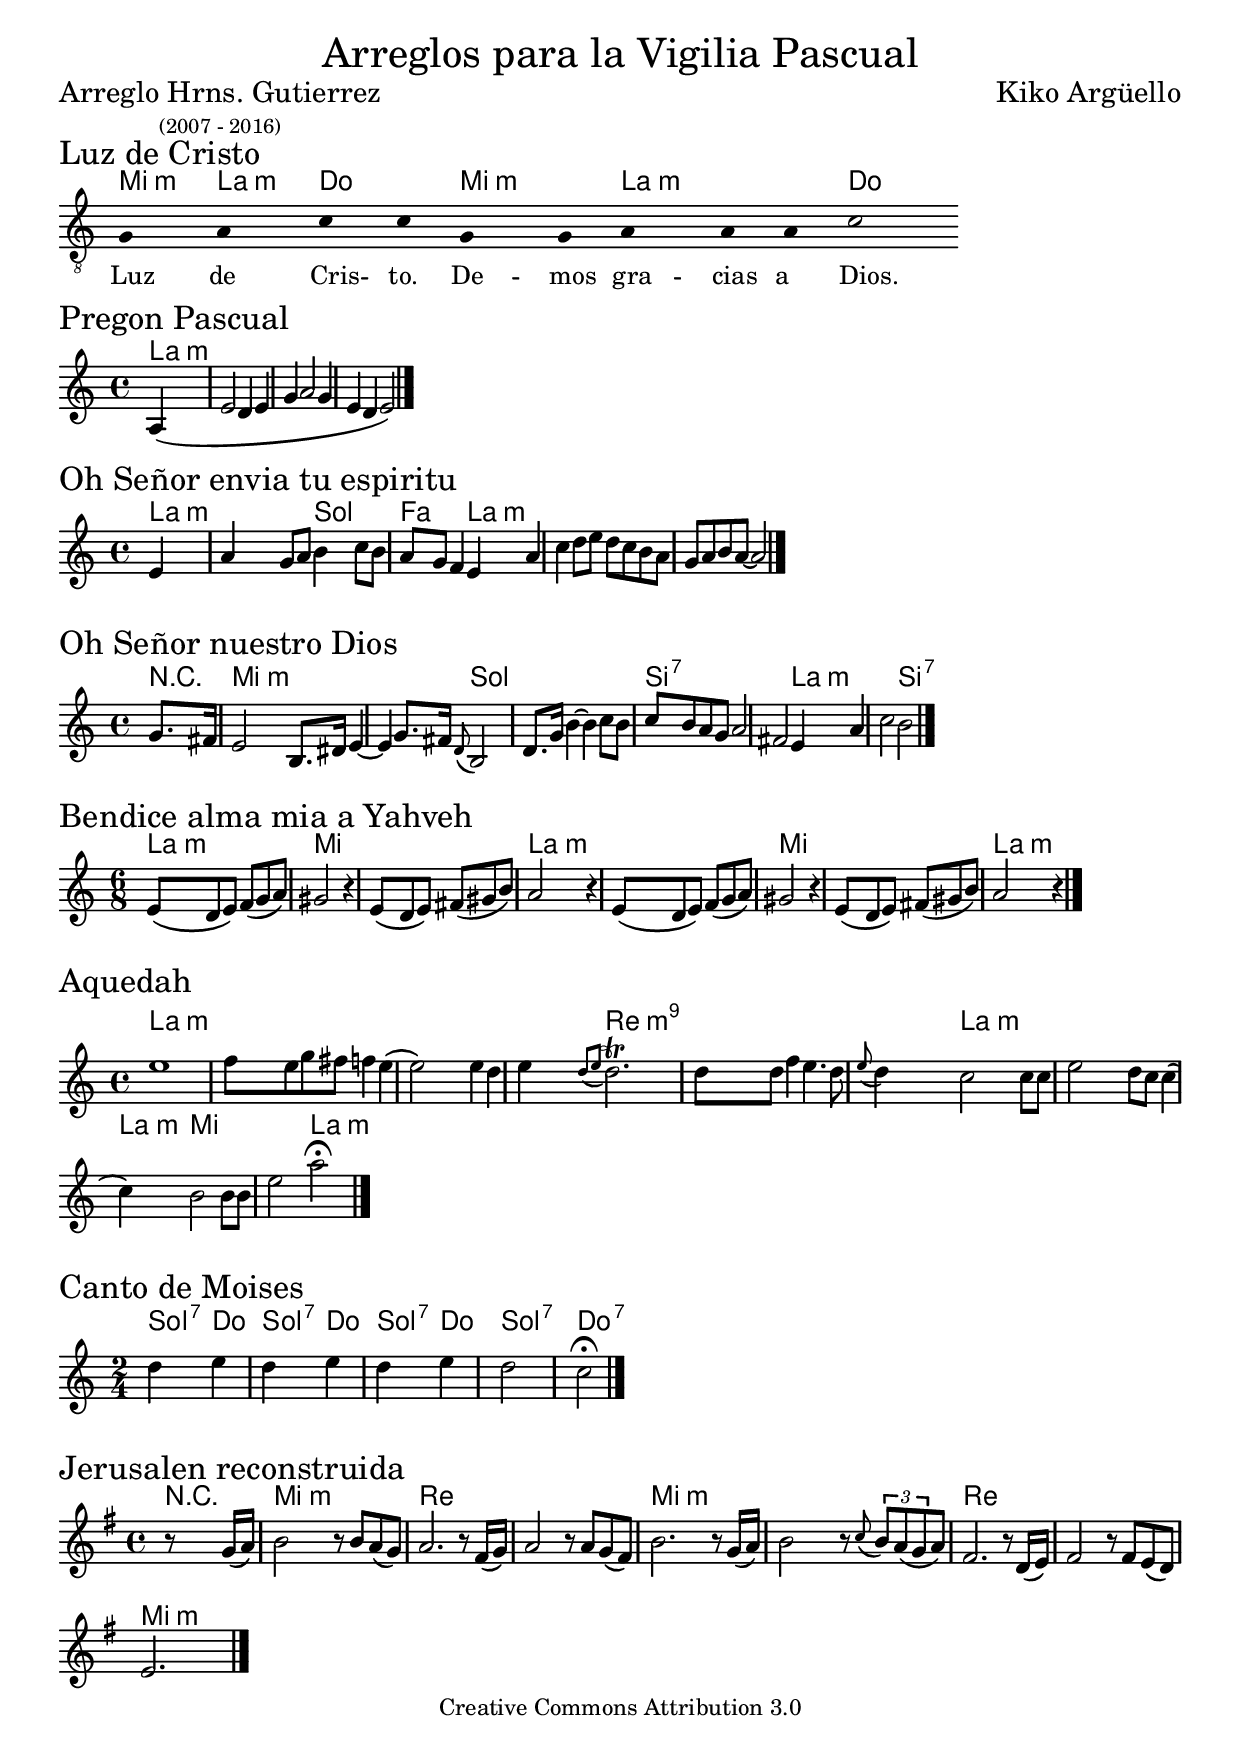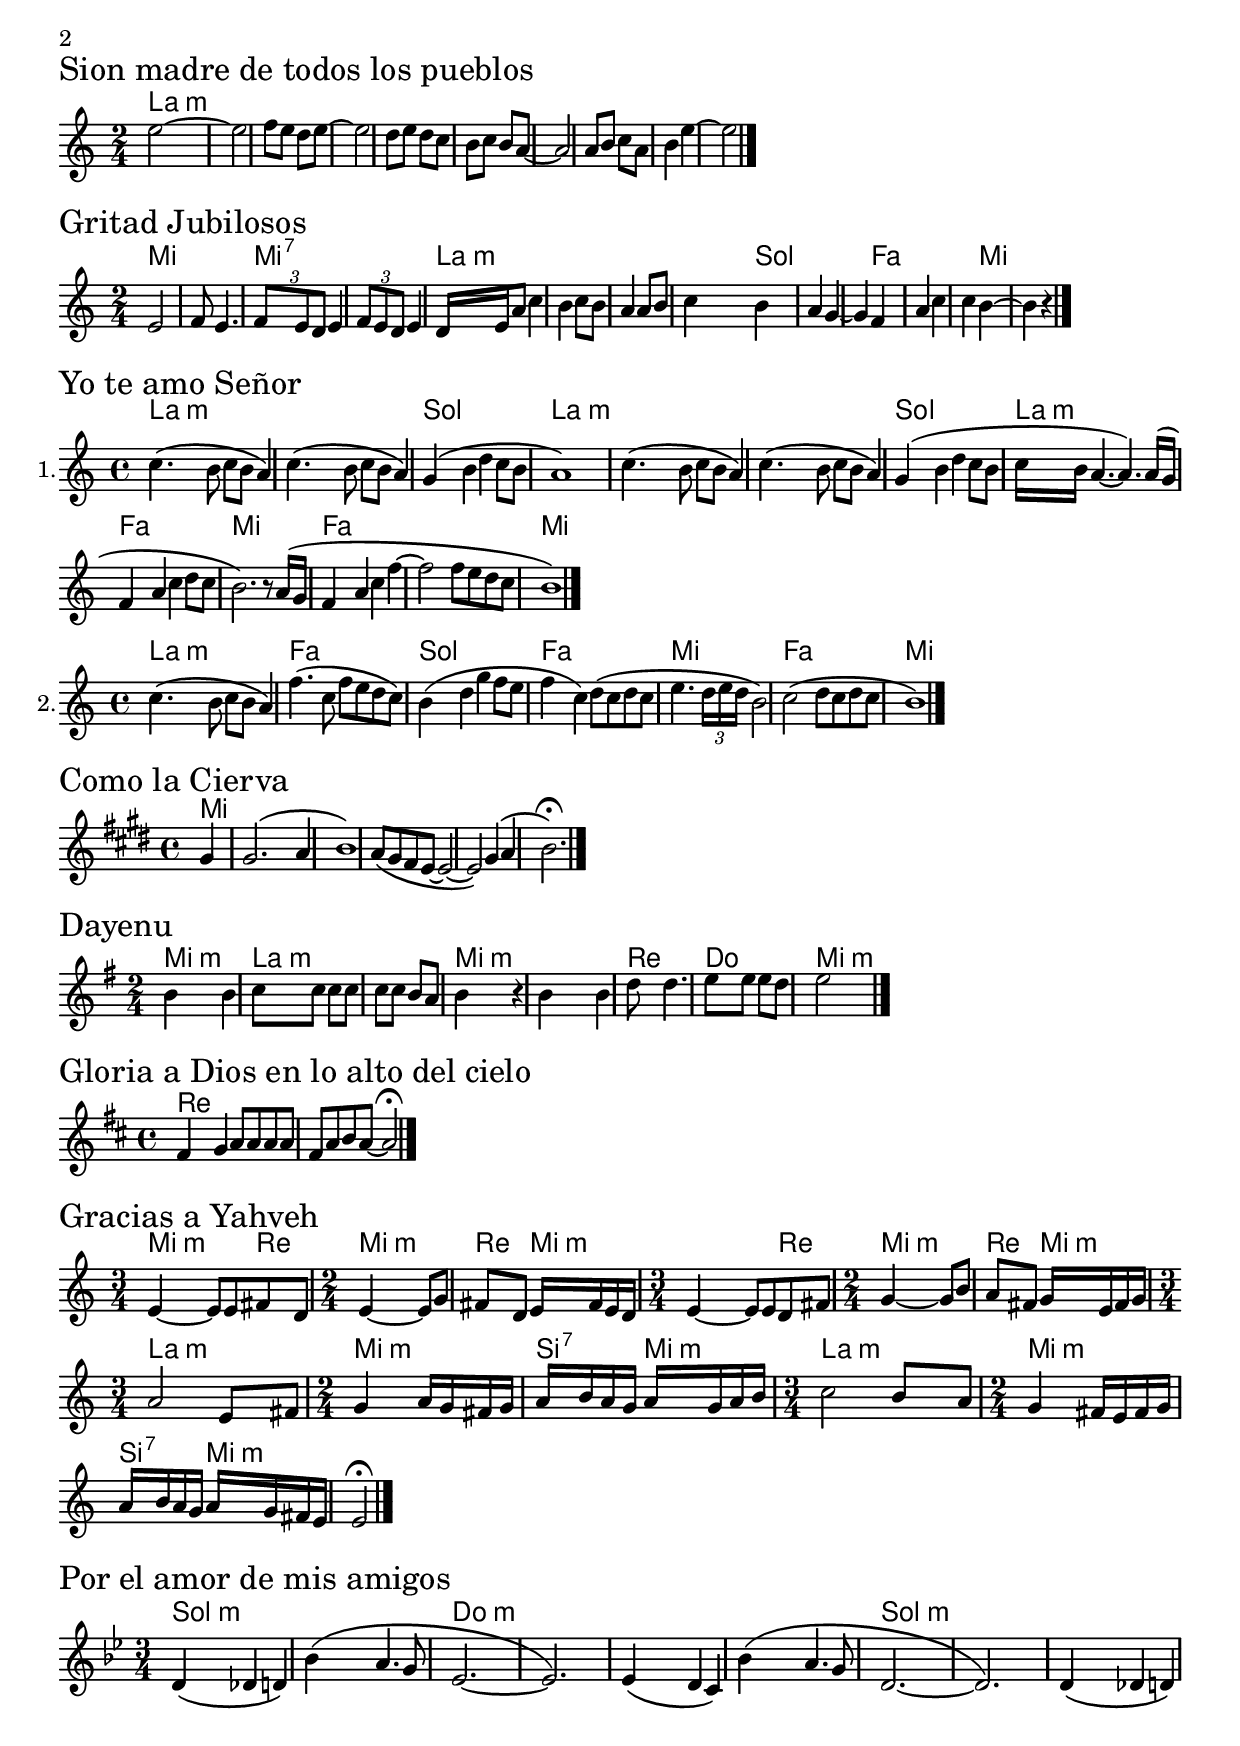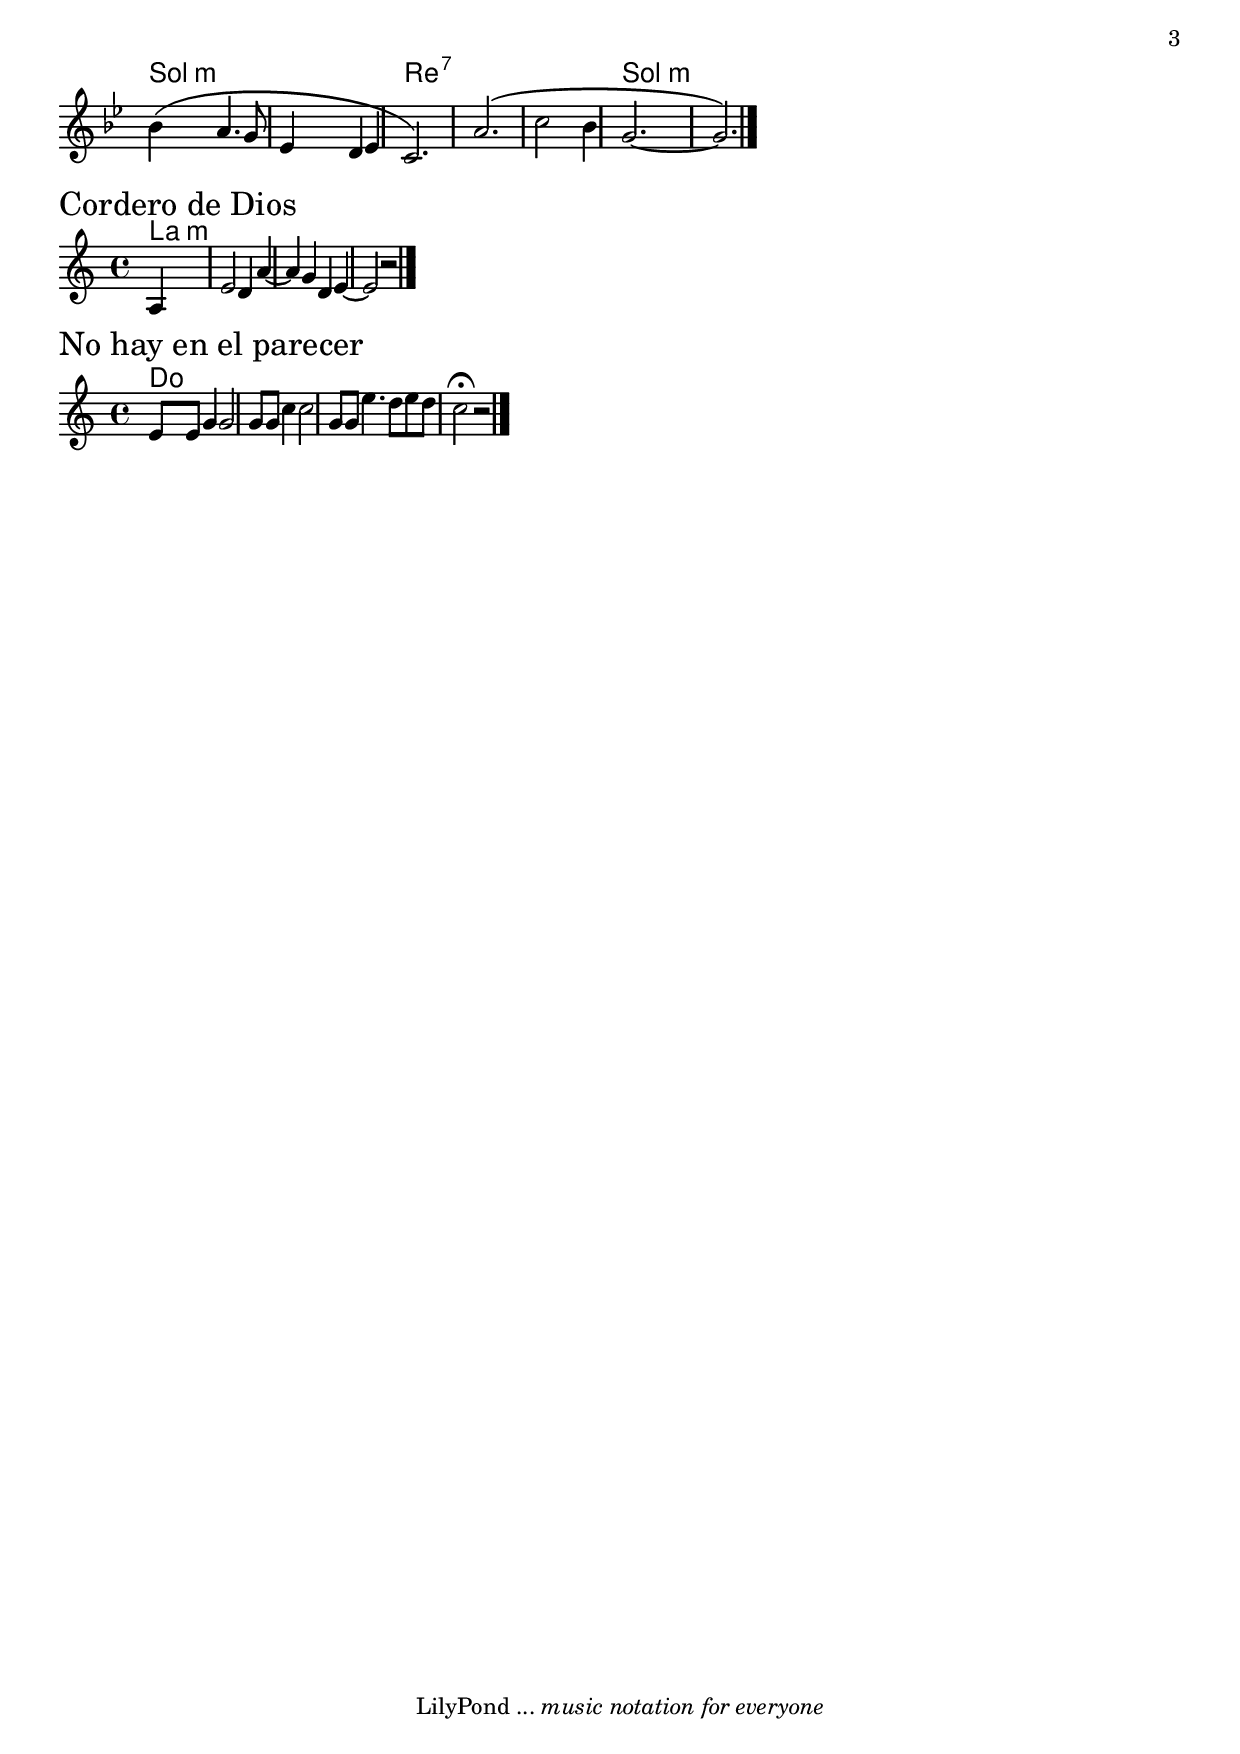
%% Castos pascuales

\language "espanol"
\version "2.19.32"

%% Incluciones de contexto
\include "gregorian.ly"

%% Incluciones personalizadas

    % --- Musica
    luz_cristo = \relative do' {
      \clef "G_8"
      %Escribir la musica aqui...
      \time 1/4
      \override Lyrics.LyricText.X-extent  = #'(0 . 3)
      sol4 la do do \finalis
      sol sol la la la do2 \finalis
    }

    % --- Letra
    luz_cristo_letra = \lyricmode { 
      Luz de Cris -- to. 
      De -- mos gra -- cias a Dios.
    }
    
    % --- Acordes
    luz_cristo_acordes = \new ChordNames {
      \set chordChanges = ##t
      \italianChords
      \chordmode { 
          mi4:m la4:m do2
          mi2:m la2.:m do2
      }
    }


% --- Musica
pregon_musica = \relative do'' {
  %Escribir la musica aqui...
  \partial 4 la,4( 
  mi'2 re4 mi 
  sol la2 sol4 
  mi4 re mi2)
  \bar "|."
}
  
% --- Acordes
pregon_acordes = \new ChordNames {
  \set chordChanges = ##t
  \italianChords
  \chordmode { 
  la4:m  
  }
}


% --- Musica
ohseñor_musica = \relative do' {
  %Escribir la musica aqui...
  \partial 4 mi4 
  la4 sol8 la si4 do8 si
  la8 sol fa4 mi la 
  do4 re8 mi re do si la 
  sol8 la si la~ la2
  \bar "|."
}
  
% --- Acordes
ohseñor_acordes = \new ChordNames {
  \set chordChanges = ##t
  \italianChords
  \chordmode { 
    la4:m la2:m sol2 fa2 la2:m
  }
}


% --- Musica
salmo_musica = \relative do'' {
  %Escribir la musica aqui...
  \partial 4 sol8. fas16	| %1
  mi2				| %2
  si8. res16 mi4~		| %4
  mi4 sol8. fas16		| %4
  \appoggiatura re8 si2		| %5
  re8. sol16 si4~		| %7
  si4 do8 si 			|
  do si la sol			|
  la2				| %11
  fas2 				| %12
  mi4 la4			| %13
  do2				| %14 
  si2				| %15
  \bar "|."
}

% --- Acordes
salmo_acordes = \new ChordNames {
  \set chordChanges = ##t
  \italianChords
  \chordmode { 
    R4 
    mi2*3:m sol2*3 si2*3:7 la2*2:m si2:7
  }
} 



% --- Musica
bendice_musica = \relative do' {
  \time 6/8
  %Escribir la musica aqui...
  mi8( re mi) fa( sol la)
  sols2 r4
  mi8( re mi) fas( sols si)
  la2 r4
  mi8( re mi) fa( sol la)
  sols2 r4
  mi8( re mi) fas( sols si)
  la2 r4
  \bar "|."
}

% --- Acordes
bendice_acordes = \new ChordNames {
  \set chordChanges = ##t
  \italianChords
  \chordmode { 
  la2.:m mi2. mi2. la2.:m
  la2.:m mi2. mi2. la2.:m
  }
}


% --- Musica
moises_musica = \relative do' {
  \time 2/4
  re'4 mi
  re mi
  re mi
  re2
  do2 \fermata
  \bar "|."
}

% --- Acordes
moises_acordes = \new ChordNames {
  \set chordChanges = ##t
  \italianChords
  \chordmode { 
    sol4:7 do4 
    sol4:7 do4 
    sol4:7 do4 
    sol2:7
    do2:7
  }
}


% --- Musica
aquedah_musica = \relative do'' {
  mi1				|%1
  fa8 mi8 sol8 fas8 fa4 mi4(	|%2
  mi2) mi4 re4			|%3
  mi4 \acciaccatura { re8[ mi] } re2.^\trill|%4
  re8 re8 fa4 mi4. re8		|%5
  \appoggiatura { mi8 } re4 do2 do8 do8|%6
  mi2 re8 do8 do4(		|%7
  do4) si2 si8 si8		|%8
  mi2 la2\fermata		|%9
  \bar "|."
}

% --- Acordes
aquedah_acordes = \new ChordNames {
  \set chordChanges = ##t
  \italianChords
  \chordmode { 
    la1:m la1:m la1:m la4:m re2.:m9
    re1:m9 re4:m9 la2.:m la1:m
    la4:m mi2. mi2 la2:m
  }
}


% --- Musica
jerusalen_musica = \relative do'' {
  \key mi \minor
  \partial 4 r8 sol16( la16) | %1
  si2 r8 si8 la8( sol8) | %2
  la2. r8 fas16( sol16) | %3
  la2 r8 la8 sol8( fas8) | %4
  si2. r8 sol16( la16) | %5
  si2 r8 \appoggiatura do8 \tuplet 3/2 { si8 la8( sol8 } la8) | %6
  fas2. r8 re16 ( mi16) | %7
  fas2 r8 fas8 mi8( re8) | %8
  \partial 2. mi2. | %9
  \bar "|."
}

% --- Acordes
jerusalen_acordes = \new ChordNames {
  \set chordChanges = ##t
  \italianChords
  \chordmode { 
    R4 mi1:m re1 re1 mi1:m mi1:m re1 re1 mi2:m
  }
} 


sion_musica = \relative do'' {
  \time 2/4
  mi2~
  mi2 
  fa8 mi re mi~ 
  mi2
  re8 mi re do
  si do si la~
  la2
  la8 si do la
  si4 mi~
  mi2 
  \bar "|."
}

% --- Acordes
sion_acordes = \new ChordNames {
  \set chordChanges = ##t
  \italianChords
  \chordmode { 
   la2:m 
  }
}


% --- Musica
gritad_musica = \relative do' {
  \time 2/4
  %Escribir la musica aqui...
  mi2 
  fa8 mi4. 
  \tuplet 3/2 { fa8 mi re } mi4 
  \tuplet 3/2 { fa8 mi re } mi4 
  re16 mi la8 do4
  si4 do8 si
  la4 la8 si
  do4 si
  la sol~
  sol fa
  la do
  do si~
  si r
  \bar "|."
}

% --- Acordes
gritad_acordes = \new ChordNames {
  \set chordChanges = ##t
  \italianChords
  \chordmode { 
  mi2*2 mi2*2:7 la2*3:m la4:m sol2*2 fa2*2 mi2
  }
}


% --- Musica
yoteamo_musica = \relative do'' {
  do4.( si8 do si la4)
  do4.( si8 do si la4)
  sol4( si re do8 si 
  la1)
  do4.( si8 do si la4)
  do4.( si8 do si la4)
  sol4( si re do8 si 
  do16 si la4.~ la) la16( sol
  fa4 la do re8 do
  si2.) r8 la16( sol
  fa4 la do fa~
  fa2 fa8 mi re do 
  si1)
  \bar "|."
}

tiamo_musica = \relative do'' {
  do4.( si8 do si la4)
  fa'4.( do8 fa mi re do)
  si4( re sol fa8 mi
  fa4 do) re8( do re do
  mi4. \tuplet 3/2 { re16 mi re } si2)
  do2( re8 do re do 
  si1)
  \bar "|."
}

% --- Acordes
yoteamo_acordes = \new ChordNames {
  \set chordChanges = ##t
  \italianChords
  \chordmode { 
    la1:m la1:m sol1 la1:m
    la1:m la1:m sol1 la1:m
    fa1 mi1 fa1 fa1 mi1
  }
} 

tiamo_acordes = \new ChordNames {
  \set chordChanges = ##t
  \italianChords
  \chordmode { 
    la1:m fa1 sol1 fa1 mi1 fa1 mi1
  }
} 


shema_musica = \relative do'' {
  \key res \minor
  \time 2/4%1                      
  \partial 8 si8 |%2 
  si si si las |%3
  si2( |%4
  si2 |%5
  si4) r8 sols |%6
  sols sols sols fas |%7
  sols2( |%8
  sols2 |%9
  sols8) r8 fas fas |%10
  fas fas fas mi |%11
  fas2( |%12
  fas2 |%13
  fas8) r8 fas fas |%14
  fas4.\fermata fas8 |%15
  sols2( |%16
  sols2) \fermata |
  \bar "|."
}

% --- Acordes
shema_acordes = \new ChordNames {
  \set chordChanges = ##t
  \italianChords
  \chordmode { 
    
  }
}


% --- Musica
cierva_musica = \relative do'' {
  \key mi \major
  %Escribir la musica aqui...
  \partial 4 sols4 | %1
  sols2.( la4 |
  si1) 	      |
  la8( sols fas mi8~ mi2~ |
  mi2) sols4( la4 |
  \partial 2. si2.) \fermata | %6
  \bar "|."
}

% --- Acordes
cierva_acordes = \new ChordNames {
  \set chordChanges = ##t
  \italianChords
  \chordmode { 
    mi2.
  }
}


% --- Musica
dayenu_musica = \relative do'' {
  \key mi \minor 
  \time 2/4
  si4 si	| %1
  do8 do do do	| %2
  do8 do si la	| %3
  si4 r4	| %4
  si4 si	| %5
  re8 re4.	| %6
  mi8 mi mi re	| %7
  mi2		| %8
  \bar "|."
}

% --- Acordes
dayenu_acordes = \new ChordNames {
  \set chordChanges = ##t
  \italianChords
  \chordmode { 
    mi2:m la1:m mi2:m
    mi2:m re2 do2 mi1:m
  }
} 


% --- Musica
gloria_musica = \relative do' {
  %Escribir la musica aqui...
  \key re \major
  fas4 sol4 la8 la8 la8 la8 | %1
  fas8 la8 si8 la8~ la2 \fermata |%2  
  \bar "|."
}

% --- Acordes
gloria_acordes = \new ChordNames {
  \set chordChanges = ##t
  \italianChords
  \chordmode { 
    re1
  }
} 


% --- Musica
gracias_musica = \relative do' {
  \time 3/4
  mi4~ mi8 mi fas re
  \time 2/4
  mi4~ mi8 sol
  fas8 re mi16 fas mi re
  \time 3/4
  mi4~ mi8 mi re fas
  \time 2/4
  sol4~ sol8 si
  la8 fas sol16 mi fas sol
  \time 3/4
  la2 mi8 fas
  \time 2/4
  sol4 la16 sol fas sol
  la si la sol la sol la si
  \time 3/4
  do2 si8 la
  \time 2/4
  sol4 fas16 mi fas sol
  la si la sol la sol fas mi
  mi2 \fermata
  \bar "|."
}

% --- Acordes
gracias_acordes = \new ChordNames {
  \set chordChanges = ##t
  \italianChords
  \chordmode { 
    mi2:m re4 mi2:m re4 mi4:m
    mi2:m re4 mi2:m re4 mi4:m
    la2:m la4:m mi2:m si4:7 mi4:m
    la2:m la4:m mi2:m si4:7 mi4:m
  }
} 


% --- Musica
por_musica = \relative do' {
  \time 3/4
  \key sol \minor
  re4( reb4 re4) | %1
  sib'4( la4. sol8 | %2
  mib2.~ | %3
  mib2.) | %4
  mib4( re4 do4) | %5
  sib'4( la4. sol8 | %6
  re2.~ | %7
  re2.) | %8
  re4( reb4 re4) | %9
  sib'4( la4. sol8 | %10
  mib4 re4 mib4 | %11
  do2.) | %12
  la'2.( | %13
  do2 sib4 | %14
  sol2.~ | %15
  sol2.) | %16
  \bar "|."
}

% --- Acordes
por_acordes = \new ChordNames {
  \set chordChanges = ##t
  \italianChords
  \chordmode { 
    sol2.:m sol2.:m do2.:m do2.:m
    do2.:m do2.:m sol2.:m sol2.:m
    sol2.:m sol2.:m sol2.:m re2.:7
    re2.:7 re2.:7 sol2.:m
  }
} 



% --- Musica
cordero_musica = \relative do' {
  \partial 4 la4
  mi'2 re4 la'~
  la4 sol re mi~
  mi2 r
  \bar "|."
}

% --- Acordes
cordero_acordes = \new ChordNames {
  \set chordChanges = ##t
  \italianChords
  \chordmode { 
    la1:m
  }
} 


% --- Musica
parecer_musica = \relative do' {
  mi8 mi8 sol4 sol2|%1
  sol8 sol8 do4 do2|%2
  sol8 sol8 mi'4. re8 mi8 re8|%3
  do2\fermata r2|%4
  \bar "|."
}

% --- Acordes
parecer_acordes = \new ChordNames {
  \set chordChanges = ##t
  \italianChords
  \chordmode { 
    do1
  }
} 



\book {
  \markup { \fill-line { \center-column { \fontsize #5 "Arreglos para la Vigilia Pascual" } } }
  \markup { \fill-line { \center-column { \fontsize #2 "Arreglo Hrns. Gutierrez" \small "(2007 - 2016)" } \center-column { \fontsize #2 "Kiko Argüello" } } }
  \header {
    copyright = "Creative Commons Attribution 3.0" 
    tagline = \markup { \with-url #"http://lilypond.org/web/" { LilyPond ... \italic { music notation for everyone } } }
    breakbefore = ##t
  }
  
  \score{
    <<
      \luz_cristo_acordes
      \new Staff <<
        \new Voice = "chant" \luz_cristo
        \new Lyrics = "one" \lyricsto "chant" \luz_cristo_letra
      >>
    >>
    \header { piece = \markup { \fontsize #3 "Luz de Cristo" } }
    \layout {
      \context {
        \Staff
        \remove "Time_signature_engraver"
        \override BarLine.X-extent = #'(-1 . 1)
        \hide Stem
        \hide Beam
        \hide BarLine
        \hide TupletNumber
      }
    }
    %\midi {}
  }
  
  \score{<<
    \pregon_acordes
    \new Staff { \pregon_musica }
    >>
    \header { piece = \markup { \fontsize #3 "Pregon Pascual" } }
    %\midi {}
    \layout { }
  }
  
  \score{<<
    \ohseñor_acordes
    \new Staff { \ohseñor_musica }
    >>
    \header { piece = \markup { \fontsize #3 "Oh Señor envia tu espiritu" } }
    %\midi {}
    \layout { }
  }
  
  \score{<<
    \salmo_acordes
    \new Staff { \salmo_musica }
    >>
    \header { piece = \markup { \fontsize #3 "Oh Señor nuestro Dios" } }
    %\midi {}
    \layout { }
  }
  
  \score{<<
    \bendice_acordes
    \new Staff { \bendice_musica }
    >>
    \header { piece = \markup { \fontsize #3 "Bendice alma mia a Yahveh" } }
    %\midi {}
    \layout { }
  }
  
  \score{ <<
    \aquedah_acordes
    \new Staff { \aquedah_musica }
    >>
    \header { piece = \markup { \fontsize #3 "Aquedah" } }
    %\midi {}
    \layout { }
  }
  
  \score{ <<
    \moises_acordes
    \new Staff { \moises_musica }
    >>
    \header { piece = \markup { \fontsize #3 "Canto de Moises" } }
    %\midi {}
    \layout { }
  }
  
  \score{ <<
    \jerusalen_acordes
    \new Staff { \jerusalen_musica }
    >>
    \header { piece = \markup { \fontsize #3 "Jerusalen reconstruida" } }
    %\midi {}
    \layout {}
  }
  
  \score{ <<
    \sion_acordes
    \new Staff { \sion_musica }
    >>
    \header { piece = \markup { \fontsize #3 "Sion madre de todos los pueblos" } }
    %\midi {}
    \layout {}
  }
  
  \score{<<
    \gritad_acordes
    \new Staff { \gritad_musica }
    >>
    \header { piece = \markup { \fontsize #3 "Gritad Jubilosos" } }
    %\midi {}
    \layout {}
  }
  
  \score{ <<
    \yoteamo_acordes
    \new Staff { 
      \set Staff.instrumentName = #"1."
      \yoteamo_musica 
    }
    >>
    \header { piece = \markup { \fontsize #3 "Yo te amo Señor" } }
    %\midi {}
    \layout {}
  }
  
  \score{ <<
    \tiamo_acordes
    \new Staff { 
      \set Staff.instrumentName = #"2."
      \tiamo_musica 
    }
    >>
    %\midi {}
    \layout {}
  }
  %{
  \score{ <<
    \shema_acordes
    \new Staff { \shema_musica }
    >>
    \header { piece = \markup { \fontsize #3 "Shema Israel" } }
    \midi {}
    \layout {}
  %}
  
  \score{ <<
    \cierva_acordes
    \new Staff { \cierva_musica }
    >>
    \header { piece = \markup { \fontsize #3 "Como la Cierva" } }
    %\midi {}
    \layout {}
  }
  
  \score{ <<
    \dayenu_acordes
    \new Staff { \dayenu_musica }
    >>
    \header { piece = \markup { \fontsize #3 "Dayenu" } }
    %\midi {}
    \layout {}
  }
  
  \score{ <<
    \gloria_acordes
    \new Staff { \gloria_musica }
    >>
    \header { piece = \markup { \fontsize #3 "Gloria a Dios en lo alto del cielo" } }
    %\midi {}
    \layout {}
  }
  
  \score{ <<
    \gracias_acordes
    \new Staff { \gracias_musica }
    >>
    \header { piece = \markup { \fontsize #3 "Gracias a Yahveh" } }
    %\midi {}
    \layout {}
  }
  
  \score{ <<
    \por_acordes
    \new Staff { \por_musica }
    >>
    \header { piece = \markup { \fontsize #3 "Por el amor de mis amigos" } }
    %\midi {}
    \layout {}
  }
  
  \score{ <<
    \cordero_acordes
    \new Staff { \cordero_musica }
    >>
    \header { piece = \markup { \fontsize #3 "Cordero de Dios" } }
    \midi {}
    \layout {}
  }
  
  \score{ <<
    \parecer_acordes
    \new Staff { \parecer_musica }
    >>
    \header { piece = \markup { \fontsize #3 "No hay en el parecer" } }
    %\midi {}
    \layout {}
  }
}

\paper {
  #(set-paper-size "letter")
}